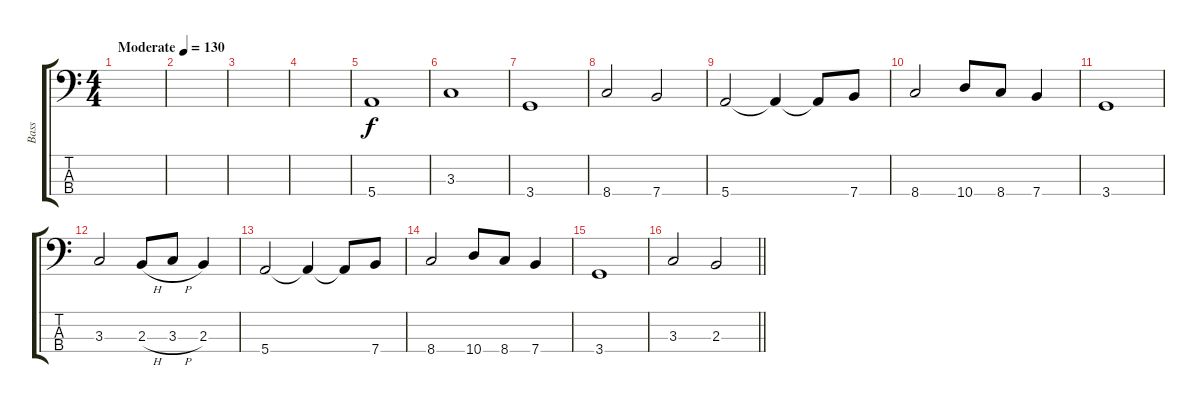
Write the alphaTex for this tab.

\track ("Bass" "Bass") {instrument electricbassfinger}
\staff {score tabs}
\tuning (G2 D2 A1 E1) {hide}
\ts (4 4)
\tempo (130 "Moderate")
\clef f4
\ks c
|
|
|
|
5.4.1 |
3.3.1 |
3.4.1 |
8.4.2 7.4.2 |
5.4.2 5.4{t}.4 5.4{t}.8 7.4.8 |
8.4.2 10.4.8 8.4.8 7.4.4 |
3.4.1 |
3.3.2 2.3{h}.8 3.3{h}.8 2.3.4 |
5.4.2 5.4{t}.4 5.4{t}.8 7.4.8 |
8.4.2 10.4.8 8.4.8 7.4.4 |
3.4.1 |
\barLineRight lightlight
3.3.2 2.3.2
